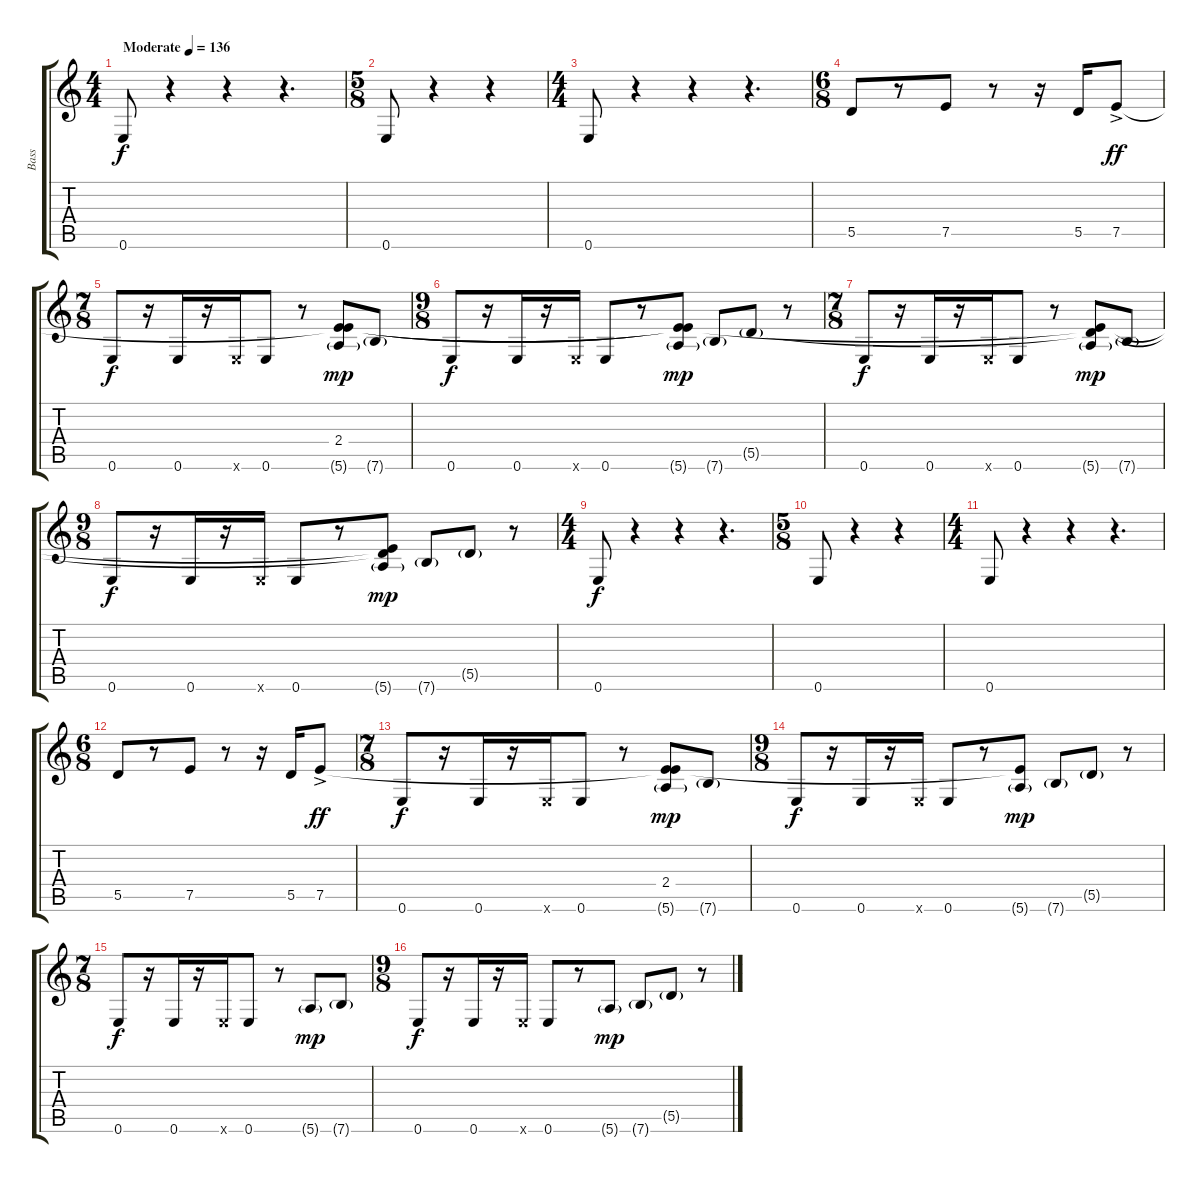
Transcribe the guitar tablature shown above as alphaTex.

\track ("Bass" "Bass") {instrument fretlessbass}
\staff {score tabs}
\tuning (E4 B3 G3 D3 A2 E2) {hide}
\ts (4 4)
\tempo (136 "Moderate")
\clef g2
\ks c
0.6.8{dy f instrument fretlessbass} r.4 r.4 r.4{d} |
\ts (5 8)
0.6.8 r.4 r.4 |
\ts (4 4)
0.6.8 r.4 r.4 r.4{d} |
\ts (6 8)
5.5.8 r.8 7.5.8 r.8 r.16 5.5.16 7.5{ac}.8{dy ff} |
\ts (7 8)
0.6.8{dy f} r.16 0.6.16 r.16 0.6{x}.16 0.6.8 r.8 (2.4 7.5{t} 5.6{g}).8{dy mp} 7.6{g}.8 |
\ts (9 8)
0.6.8{dy f} r.16 0.6.16 r.16 0.6{x}.16 0.6.8 r.8 (2.4{t} 7.5{t} 5.6{g}).8{dy mp} 7.6{g}.8 5.5{g}.8 r.8 |
\ts (7 8)
0.6.8{dy f} r.16 0.6.16 r.16 0.6{x}.16 0.6.8 r.8 (2.4{t} 5.5{t} 5.6{g}).8{dy mp} 7.6{g}.8 |
\ts (9 8)
0.6.8{dy f} r.16 0.6.16 r.16 0.6{x}.16 0.6.8 r.8 (2.4{t} 5.5{t} 5.6{g}).8{dy mp} 7.6{g}.8 5.5{g}.8 r.8 |
\ts (4 4)
0.6.8{dy f} r.4 r.4 r.4{d} |
\ts (5 8)
0.6.8 r.4 r.4 |
\ts (4 4)
0.6.8 r.4 r.4 r.4{d} |
\ts (6 8)
5.5.8 r.8 7.5.8 r.8 r.16 5.5.16 7.5{ac}.8{dy ff} |
\ts (7 8)
0.6.8{dy f} r.16 0.6.16 r.16 0.6{x}.16 0.6.8 r.8 (2.4 7.5{t} 5.6{g}).8{dy mp} 7.6{g}.8 |
\ts (9 8)
0.6.8{dy f} r.16 0.6.16 r.16 0.6{x}.16 0.6.8 r.8 (2.4{t} 5.6{g}).8{dy mp} 7.6{g}.8 5.5{g}.8 r.8 |
\ts (7 8)
0.6.8{dy f} r.16 0.6.16 r.16 0.6{x}.16 0.6.8 r.8 5.6{g}.8{dy mp} 7.6{g}.8 |
\ts (9 8)
0.6.8{dy f} r.16 0.6.16 r.16 0.6{x}.16 0.6.8 r.8 5.6{g}.8{dy mp} 7.6{g}.8 5.5{g}.8 r.8
